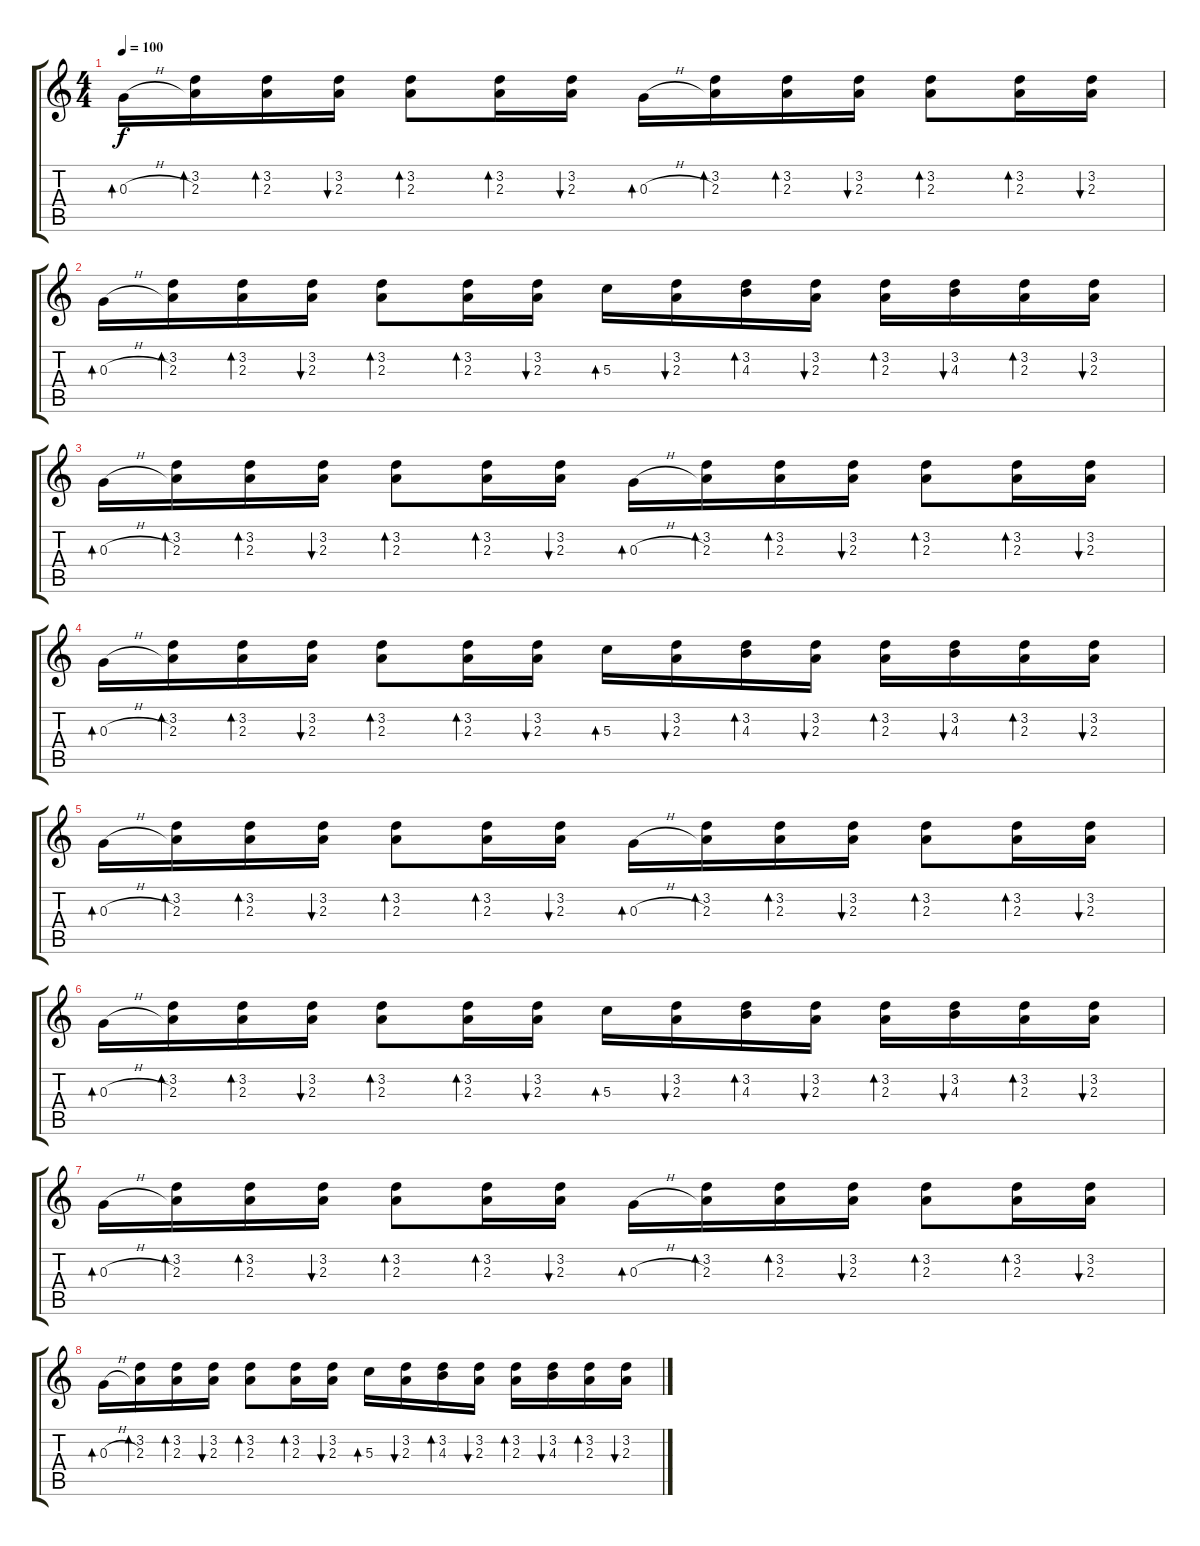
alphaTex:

\track "" {instrument acousticguitarsteel}
\staff {score tabs}
\tuning (E4 B3 G3 D3 A2 E2) {hide}
\ts (4 4)
\tempo 100
\clef g2
\ks c
0.3{h}.16{bd 60 dy f volume 7} (3.2 2.3).16{bd 60} (3.2 2.3).16{bd 60} (3.2 2.3).16{bu 60} (3.2 2.3).8{bd 60 volume 8} (3.2 2.3).16{bd 60} (3.2 2.3).16{bu 60} 0.3{h}.16{bd 60 volume 9} (3.2 2.3).16{bd 60} (3.2 2.3).16{bd 60} (3.2 2.3).16{bu 60} (3.2 2.3).8{bd 60} (3.2 2.3).16{bd 60} (3.2 2.3).16{bu 60} |
0.3{h}.16{bd 60 volume 10} (3.2 2.3).16{bd 60} (3.2 2.3).16{bd 60} (3.2 2.3).16{bu 60} (3.2 2.3).8{bd 60} (3.2 2.3).16{bd 60} (3.2 2.3).16{bu 60} 5.3.16{bd 60} (3.2 2.3).16{bu 60} (3.2 4.3).16{bd 60} (3.2 2.3).16{bu 60} (3.2 2.3).16{bd 60} (3.2 4.3).16{bu 60} (3.2 2.3).16{bd 60} (3.2 2.3).16{bu 60} |
0.3{h}.16{bd 60 volume 11} (3.2 2.3).16{bd 60} (3.2 2.3).16{bd 60} (3.2 2.3).16{bu 60} (3.2 2.3).8{bd 60} (3.2 2.3).16{bd 60} (3.2 2.3).16{bu 60} 0.3{h}.16{bd 60} (3.2 2.3).16{bd 60} (3.2 2.3).16{bd 60} (3.2 2.3).16{bu 60} (3.2 2.3).8{bd 60} (3.2 2.3).16{bd 60} (3.2 2.3).16{bu 60} |
0.3{h}.16{bd 60} (3.2 2.3).16{bd 60} (3.2 2.3).16{bd 60} (3.2 2.3).16{bu 60} (3.2 2.3).8{bd 60} (3.2 2.3).16{bd 60} (3.2 2.3).16{bu 60} 5.3.16{bd 60} (3.2 2.3).16{bu 60} (3.2 4.3).16{bd 60} (3.2 2.3).16{bu 60} (3.2 2.3).16{bd 60} (3.2 4.3).16{bu 60} (3.2 2.3).16{bd 60} (3.2 2.3).16{bu 60} |
0.3{h}.16{bd 60} (3.2 2.3).16{bd 60} (3.2 2.3).16{bd 60} (3.2 2.3).16{bu 60} (3.2 2.3).8{bd 60} (3.2 2.3).16{bd 60} (3.2 2.3).16{bu 60} 0.3{h}.16{bd 60} (3.2 2.3).16{bd 60} (3.2 2.3).16{bd 60} (3.2 2.3).16{bu 60} (3.2 2.3).8{bd 60} (3.2 2.3).16{bd 60} (3.2 2.3).16{bu 60} |
0.3{h}.16{bd 60} (3.2 2.3).16{bd 60} (3.2 2.3).16{bd 60} (3.2 2.3).16{bu 60} (3.2 2.3).8{bd 60} (3.2 2.3).16{bd 60} (3.2 2.3).16{bu 60} 5.3.16{bd 60} (3.2 2.3).16{bu 60} (3.2 4.3).16{bd 60} (3.2 2.3).16{bu 60} (3.2 2.3).16{bd 60} (3.2 4.3).16{bu 60} (3.2 2.3).16{bd 60} (3.2 2.3).16{bu 60} |
0.3{h}.16{bd 60} (3.2 2.3).16{bd 60} (3.2 2.3).16{bd 60} (3.2 2.3).16{bu 60} (3.2 2.3).8{bd 60} (3.2 2.3).16{bd 60} (3.2 2.3).16{bu 60} 0.3{h}.16{bd 60} (3.2 2.3).16{bd 60} (3.2 2.3).16{bd 60} (3.2 2.3).16{bu 60} (3.2 2.3).8{bd 60} (3.2 2.3).16{bd 60} (3.2 2.3).16{bu 60} |
0.3{h}.16{bd 60} (3.2 2.3).16{bd 60} (3.2 2.3).16{bd 60} (3.2 2.3).16{bu 60} (3.2 2.3).8{bd 60} (3.2 2.3).16{bd 60} (3.2 2.3).16{bu 60} 5.3.16{bd 60} (3.2 2.3).16{bu 60} (3.2 4.3).16{bd 60} (3.2 2.3).16{bu 60} (3.2 2.3).16{bd 60} (3.2 4.3).16{bu 60} (3.2 2.3).16{bd 60} (3.2 2.3).16{bu 60}
